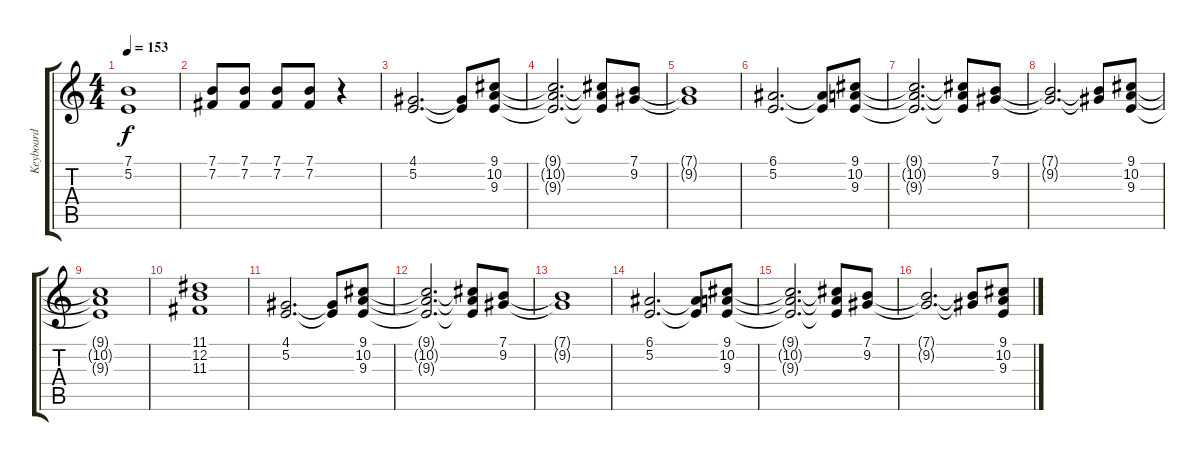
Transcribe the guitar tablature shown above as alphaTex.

\track ("Keyboard" "Keyboard") {instrument sopranosax}
\staff {score tabs}
\tuning (E4 B3 G3 D3 A2 E2) {hide}
\ts (4 4)
\tempo 153
\clef g2
\ks c
(7.1{t} 5.2{t}).1{dy f} |
(7.1 7.2).8 (7.1 7.2).8 (7.1 7.2).8 (7.1 7.2).8 r.4 |
(4.1 5.2).2{d} (4.1{t} 5.2{t}).8 (9.1 10.2 9.3).8 |
(9.1{t} 10.2{t} 9.3{t}).2{d} (9.1{t} 10.2{t} 9.3{t}).8 (7.1 9.2).8 |
(7.1{t} 9.2{t}).1 |
(6.1 5.2).2{d} (6.1{t} 5.2{t}).8 (9.1 10.2 9.3).8 |
(9.1{t} 10.2{t} 9.3{t}).2{d} (9.1{t} 10.2{t} 9.3{t}).8 (7.1 9.2).8 |
(7.1{t} 9.2{t}).2{d} (7.1{t} 9.2{t}).8 (9.1 10.2 9.3).8 |
(9.1{t} 10.2{t} 9.3{t}).1 |
(11.1 12.2 11.3).1 |
(4.1 5.2).2{d} (4.1{t} 5.2{t}).8 (9.1 10.2 9.3).8 |
(9.1{t} 10.2{t} 9.3{t}).2{d} (9.1{t} 10.2{t} 9.3{t}).8 (7.1 9.2).8 |
(7.1{t} 9.2{t}).1 |
(6.1 5.2).2{d} (6.1{t} 5.2{t}).8 (9.1 10.2 9.3).8 |
(9.1{t} 10.2{t} 9.3{t}).2{d} (9.1{t} 10.2{t} 9.3{t}).8 (7.1 9.2).8 |
(7.1{t} 9.2{t}).2{d} (7.1{t} 9.2{t}).8 (9.1 10.2 9.3).8
